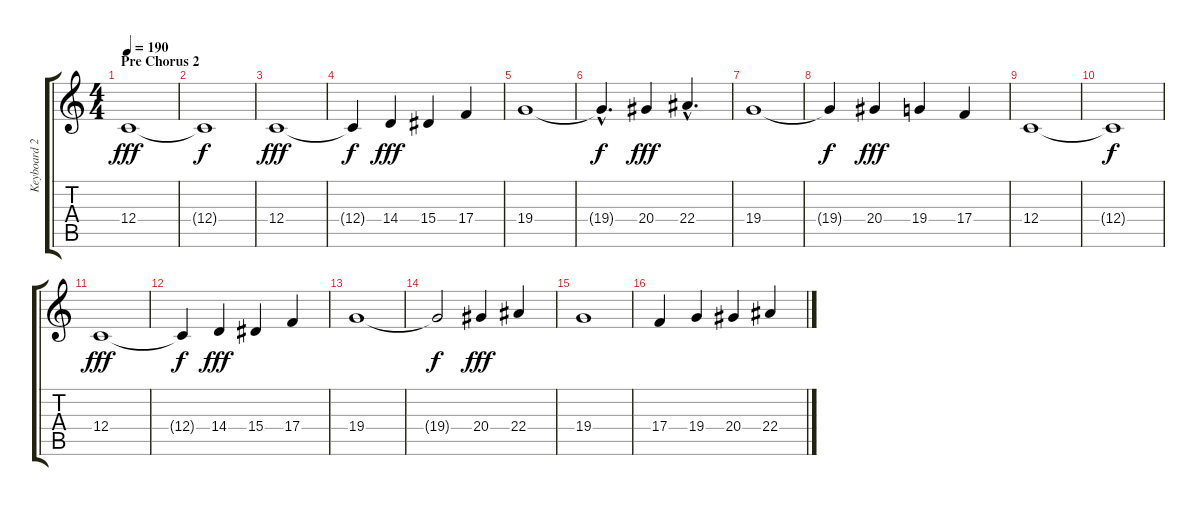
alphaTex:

\track ("Keyboard 2" "Keyboard 2") {instrument sitar}
\staff {score tabs}
\tuning (D4 A3 F3 C3 G2 C2) {hide}
\ts (4 4)
\section ("" "Pre Chorus 2")
\tempo 190
\clef g2
\ks c
12.4.1{dy fff volume 16 balance 8 instrument shakuhachi} |
12.4{t}.1{dy f} |
12.4.1{dy fff} |
12.4{t}.4{dy f} 14.4.4{dy fff} 15.4.4 17.4.4 |
19.4.1 |
19.4{hac t}.4{d dy f} 20.4.4{dy fff} 22.4{hac}.4{d} |
19.4.1 |
19.4{t}.4{dy f} 20.4.4{dy fff} 19.4.4 17.4.4 |
12.4.1 |
12.4{t}.1{dy f} |
12.4.1{dy fff} |
12.4{t}.4{dy f} 14.4.4{dy fff} 15.4.4 17.4.4 |
19.4.1 |
19.4{t}.2{dy f} 20.4.4{dy fff} 22.4.4 |
19.4.1 |
17.4.4 19.4.4 20.4.4 22.4.4
